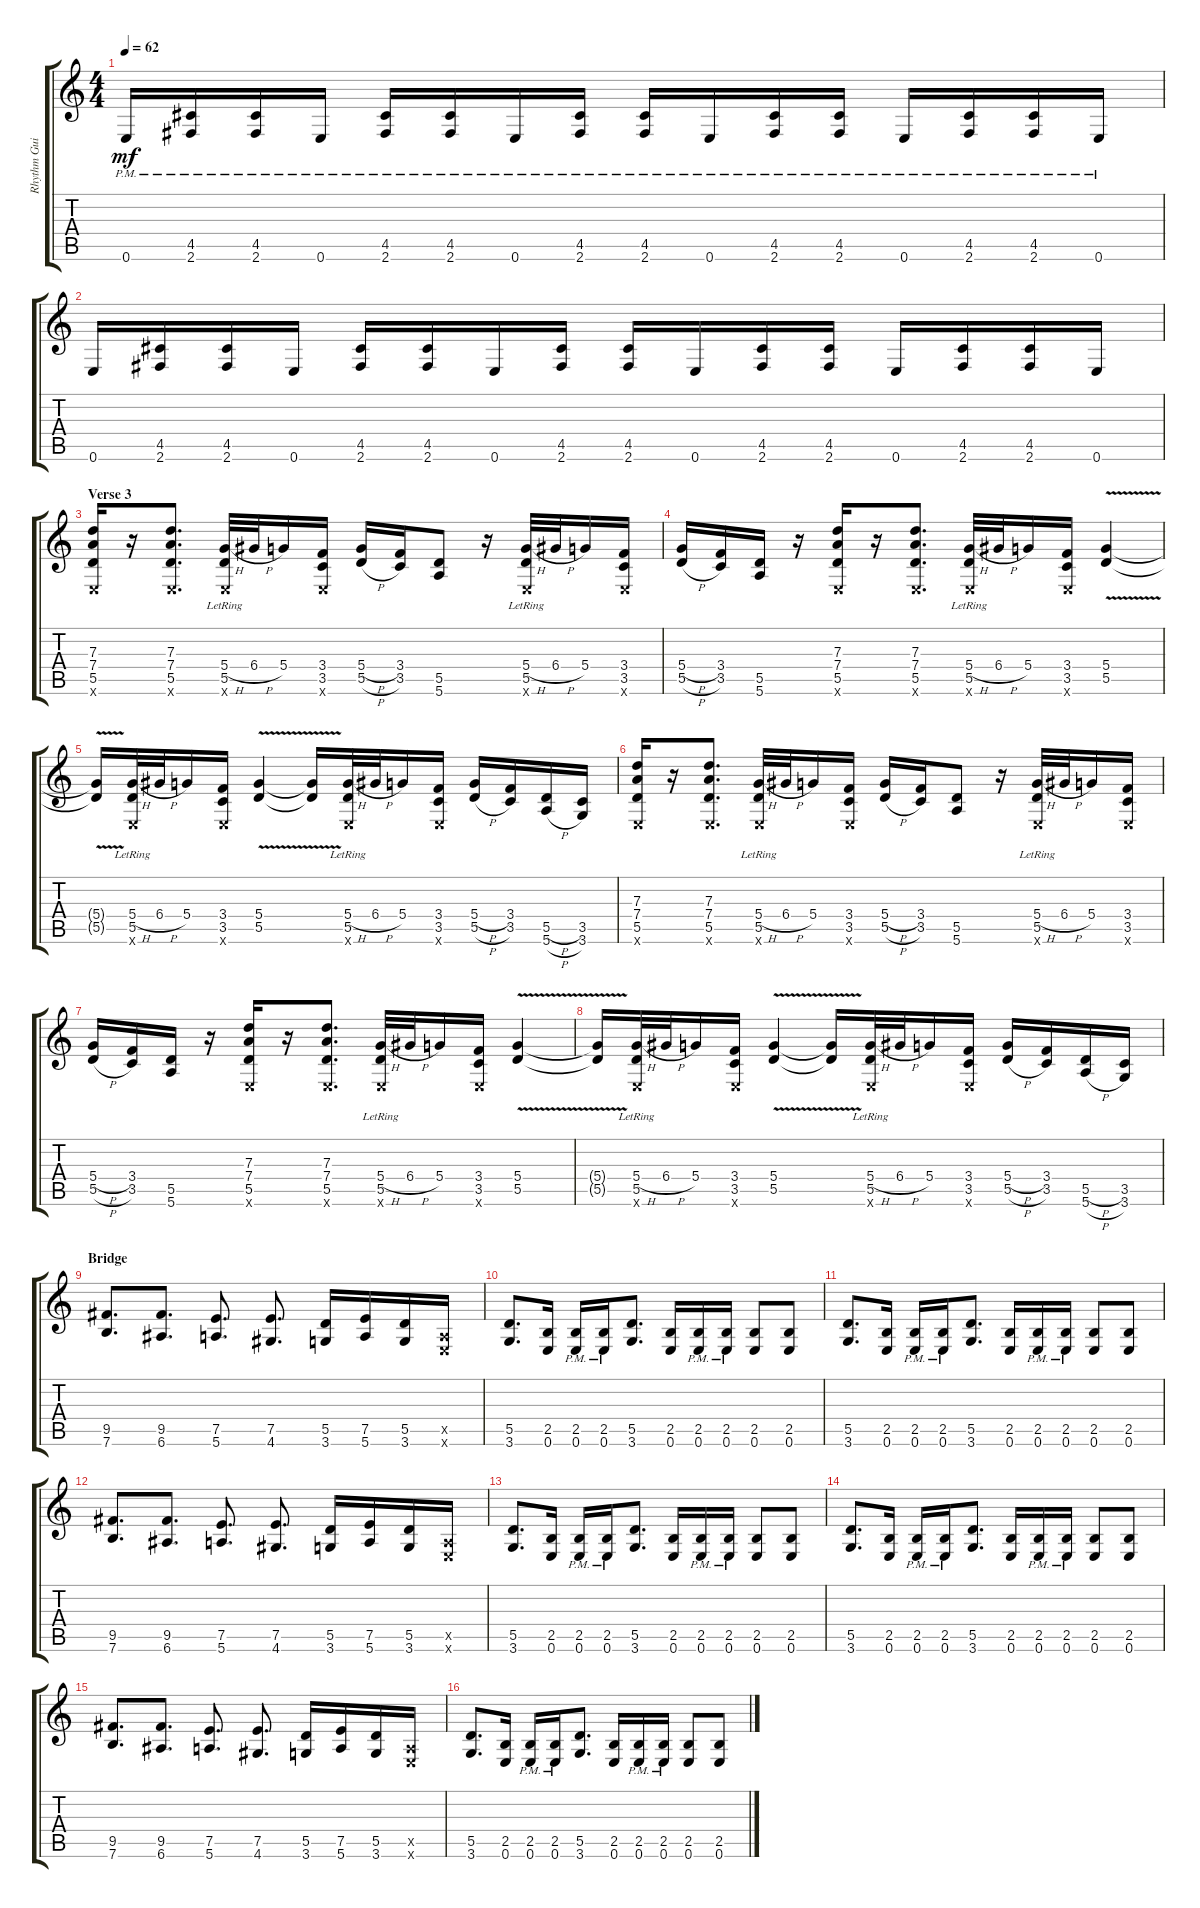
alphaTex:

\track ("Rhythm Guitar" "Rhythm Gui") {instrument distortionguitar}
\staff {score tabs}
\tuning (E4 B3 G3 D3 A2 E2) {hide}
\ts (4 4)
\tempo 62
\clef g2
\ks c
0.6{pm}.16{dy mf} (4.5{pm} 2.6{pm}).16 (4.5{pm} 2.6{pm}).16 0.6{pm}.16 (4.5{pm} 2.6{pm}).16 (4.5{pm} 2.6{pm}).16 0.6{pm}.16 (4.5{pm} 2.6{pm}).16 (4.5{pm} 2.6{pm}).16 0.6{pm}.16 (4.5{pm} 2.6{pm}).16 (4.5{pm} 2.6{pm}).16 0.6{pm}.16 (4.5{pm} 2.6{pm}).16 (4.5{pm} 2.6{pm}).16 0.6{pm}.16 |
0.6.16 (4.5 2.6).16 (4.5 2.6).16 0.6.16 (4.5 2.6).16 (4.5 2.6).16 0.6.16 (4.5 2.6).16 (4.5 2.6).16 0.6.16 (4.5 2.6).16 (4.5 2.6).16 0.6.16 (4.5 2.6).16 (4.5 2.6).16 0.6.16 |
\section ("" "Verse 3")
(7.3 7.4 5.5 0.6{x}).16 r.16 (7.3 7.4 5.5 0.6{x}).8{d} (5.4{h} 5.5{lr} 0.6{x}).32 6.4{h}.32 5.4.16 (3.4 3.5 0.6{x}).16 (5.4{h} 5.5{h}).16 (3.4 3.5).16 (5.5 5.6).8 r.16 (5.4{h} 5.5{lr} 0.6{x}).32 6.4{h}.32 5.4.16 (3.4 3.5 0.6{x}).16 |
(5.4{h} 5.5{h}).16 (3.4 3.5).16 (5.5 5.6).16 r.16 (7.3 7.4 5.5 0.6{x}).16 r.16 (7.3 7.4 5.5 0.6{x}).8{d} (5.4{h} 5.5{lr} 0.6{x}).32 6.4{h}.32 5.4.16 (3.4 3.5 0.6{x}).16 (5.4{v} 5.5{v}).4 |
(5.4{v t} 5.5{v t}).16 (5.4{h} 5.5{lr} 0.6{x}).32 6.4{h}.32 5.4.16 (3.4 3.5 0.6{x}).16 (5.4{v} 5.5{v}).4 (5.4{t} 5.5{t}).16 (5.4{h} 5.5{lr} 0.6{x}).32 6.4{h}.32 5.4.16 (3.4 3.5 0.6{x}).16 (5.4{h} 5.5{h}).16 (3.4 3.5).16 (5.5{h} 5.6{h}).16 (3.5 3.6).16 |
(7.3 7.4 5.5 0.6{x}).16 r.16 (7.3 7.4 5.5 0.6{x}).8{d} (5.4{h} 5.5{lr} 0.6{x}).32 6.4{h}.32 5.4.16 (3.4 3.5 0.6{x}).16 (5.4{h} 5.5{h}).16 (3.4 3.5).16 (5.5 5.6).8 r.16 (5.4{h} 5.5{lr} 0.6{x}).32 6.4{h}.32 5.4.16 (3.4 3.5 0.6{x}).16 |
(5.4{h} 5.5{h}).16 (3.4 3.5).16 (5.5 5.6).16 r.16 (7.3 7.4 5.5 0.6{x}).16 r.16 (7.3 7.4 5.5 0.6{x}).8{d} (5.4{h} 5.5{lr} 0.6{x}).32 6.4{h}.32 5.4.16 (3.4 3.5 0.6{x}).16 (5.4{v} 5.5{v}).4 |
(5.4{v t} 5.5{v t}).16 (5.4{h} 5.5{lr} 0.6{x}).32 6.4{h}.32 5.4.16 (3.4 3.5 0.6{x}).16 (5.4{v} 5.5{v}).4 (5.4{t} 5.5{t}).16 (5.4{h} 5.5{lr} 0.6{x}).32 6.4{h}.32 5.4.16 (3.4 3.5 0.6{x}).16 (5.4{h} 5.5{h}).16 (3.4 3.5).16 (5.5{h} 5.6{h}).16 (3.5 3.6).16 |
\section ("" "Bridge")
(9.5 7.6).8{d} (9.5 6.6).8{d} (7.5 5.6).8{d} (7.5 4.6).8{d} (5.5 3.6).16 (7.5 5.6).16 (5.5 3.6).16 (0.5{x} 0.6{x}).16 |
(5.5 3.6).8{d} (2.5 0.6).16 (2.5{pm} 0.6{pm}).16 (2.5{pm} 0.6{pm}).16 (5.5 3.6).8{d} (2.5 0.6).16 (2.5{pm} 0.6{pm}).16 (2.5{pm} 0.6{pm}).16 (2.5 0.6).8 (2.5 0.6).8 |
(5.5 3.6).8{d} (2.5 0.6).16 (2.5{pm} 0.6{pm}).16 (2.5{pm} 0.6{pm}).16 (5.5 3.6).8{d} (2.5 0.6).16 (2.5{pm} 0.6{pm}).16 (2.5{pm} 0.6{pm}).16 (2.5 0.6).8 (2.5 0.6).8 |
(9.5 7.6).8{d} (9.5 6.6).8{d} (7.5 5.6).8{d} (7.5 4.6).8{d} (5.5 3.6).16 (7.5 5.6).16 (5.5 3.6).16 (0.5{x} 0.6{x}).16 |
(5.5 3.6).8{d} (2.5 0.6).16 (2.5{pm} 0.6{pm}).16 (2.5{pm} 0.6{pm}).16 (5.5 3.6).8{d} (2.5 0.6).16 (2.5{pm} 0.6{pm}).16 (2.5{pm} 0.6{pm}).16 (2.5 0.6).8 (2.5 0.6).8 |
(5.5 3.6).8{d} (2.5 0.6).16 (2.5{pm} 0.6{pm}).16 (2.5{pm} 0.6{pm}).16 (5.5 3.6).8{d} (2.5 0.6).16 (2.5{pm} 0.6{pm}).16 (2.5{pm} 0.6{pm}).16 (2.5 0.6).8 (2.5 0.6).8 |
(9.5 7.6).8{d} (9.5 6.6).8{d} (7.5 5.6).8{d} (7.5 4.6).8{d} (5.5 3.6).16 (7.5 5.6).16 (5.5 3.6).16 (0.5{x} 0.6{x}).16 |
(5.5 3.6).8{d} (2.5 0.6).16 (2.5{pm} 0.6{pm}).16 (2.5{pm} 0.6{pm}).16 (5.5 3.6).8{d} (2.5 0.6).16 (2.5{pm} 0.6{pm}).16 (2.5{pm} 0.6{pm}).16 (2.5 0.6).8 (2.5 0.6).8
